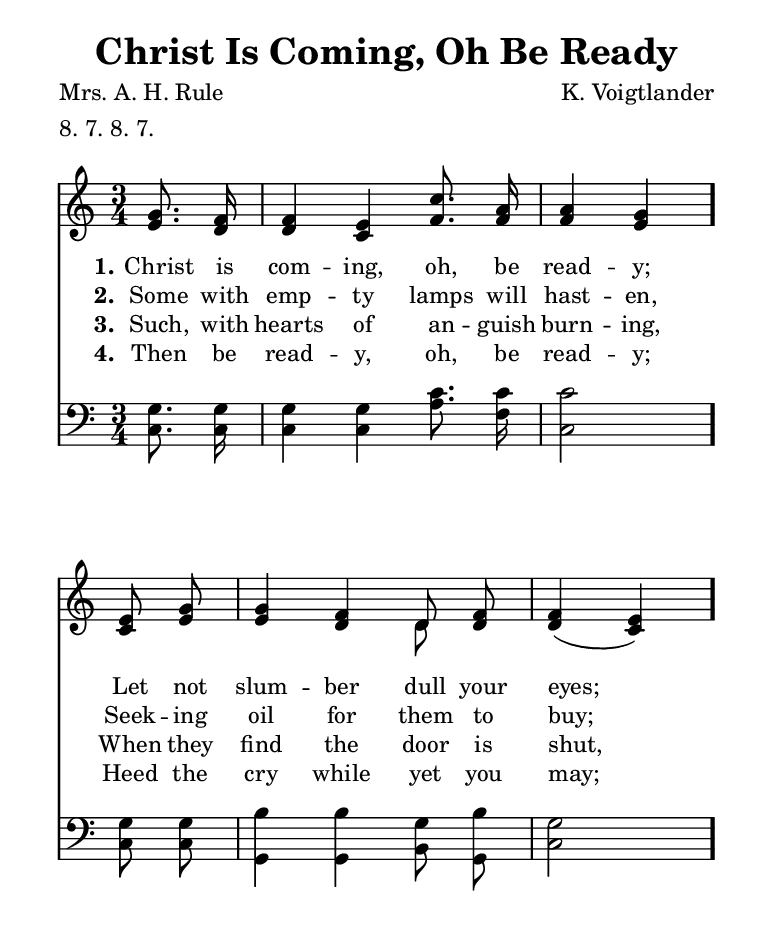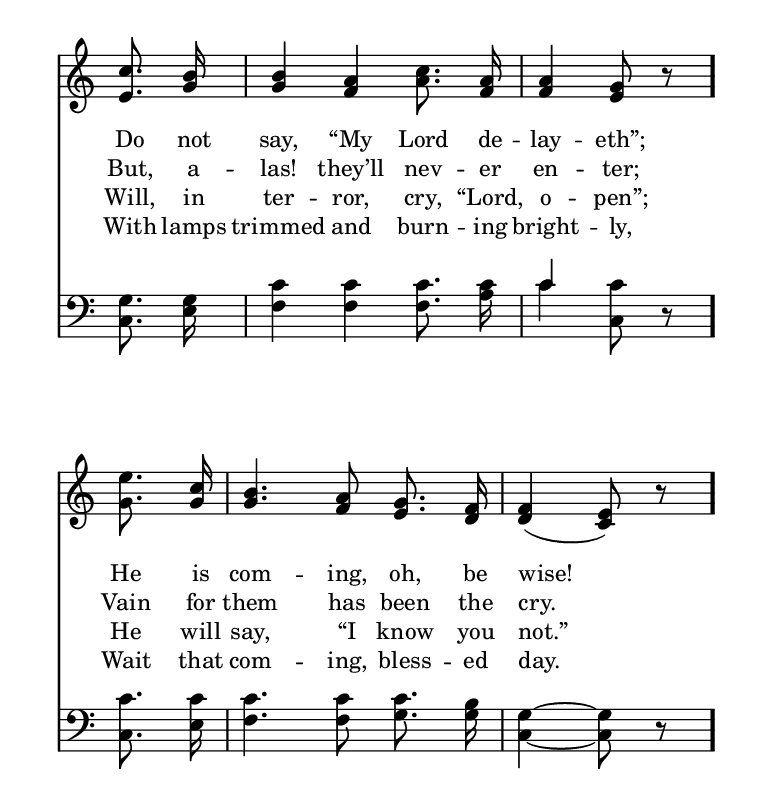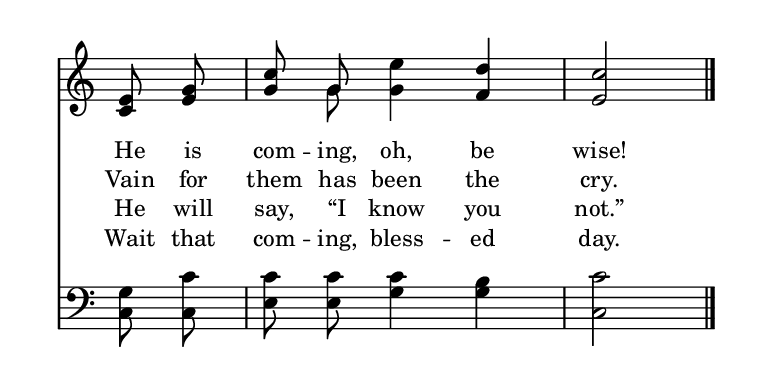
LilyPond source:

\include "common/global.ily"
\paper {
  \include "common/paper.ily"
  ragged-bottom = ##t
  ragged-last-bottom = ##t
  systems-per-page = #(cond (is-eogsized 3) (#t #f))
  system-system-spacing.padding = 11
}

\header{
  %gospel
  hymnnumber = "70"
  title = "Christ Is Coming, Oh Be Ready"
  tunename = "Laßt mich gehen"
  meter = "8. 7. 8. 7."
  poet = "Mrs. A. H. Rule"
  composer = "K. Voigtlander"
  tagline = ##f
}

% for fermata in MIDI
ta = { \tempo 4=70 }
tb = { \tempo 4=35 }

patternAA = { c8. c16 | c4 c4 c8. c16 | c4 c4 }
patternAB = { c8. c16 | c4 c4 c8. c16 | c2 }
patternAC = { c8. c16 | c4 c4 c8. c16 | c4 c8 c8 }
patternAD = { c8. c16 | c4. c8 c8. c16 | c4 c8 c8 }

patternBA = { c8 c8 | c4 c4 c8 c8 | c4 c4 }
patternBB = { c8 c8 | c4 c4 c8 c8 | c2 }

patternCA = { c8 c8 | c8 c8 c4 c4 | c2 }

global = {
  \include "common/overrides.ily"
  \override Staff.TimeSignature.style = #'numbered
  \time 3/4
  \override Score.MetronomeMark.transparent = ##t % hide all fermata changes too
  \ta
  \key c \major
  \partial 4
  \autoBeamOff
}

notesSoprano = {
\global
\relative c'' {

  \changePitch \patternAA { g f | f e c' a | a g }
  \changePitch \patternBA { e g | g f d f | f( e) }
  \changePitch \patternAC { c' b | b a c a | a g r }
  \changePitch \patternAD { e' c | b a g f | f( e) r }
  \changePitch \patternCA { e g | c g e' d | c }

  \bar "|."

}
}

notesAlto = {
\global
\relative e' {

  \changePitch \patternAA { e d | d c f f | f e }
  \changePitch \patternBA { c e | e d d d | d( c) }
  \changePitch \patternAC { e g | g f a f | f e r }
  \changePitch \patternAD { g g | g f e d | d( c) r }
  \changePitch \patternCA { c e | g g g f | e }

}
}

notesTenor = {
\global
\relative a {

  \changePitch \patternAB { g g | g g c c | c }
  \changePitch \patternBB { g g | b b g b | g }
  \changePitch \patternAC { g g | c c c c | c c r }
  \changePitch \patternAD { c c | c c c b | g ~ g r }
  \changePitch \patternCA { g c | c c c b | c }

}
}

notesBass = {
\global
\relative f {

  \changePitch \patternAB { c c | c c a' f | c }
  \changePitch \patternBB { c c | g g b g | c }
  \changePitch \patternAC { c e | f f f a | c c, r }
  \changePitch \patternAD { c e | f f g g | c, ~ c r }
  \changePitch \patternCA { c c | e e g g | c, }

}
}

wordsA = \lyricmode {
\set stanza = "1."

Christ is com -- ing, oh, be read -- y; \bar "."
Let not slum -- ber dull your eyes; \bar "."
Do not say, “My Lord de -- lay -- eth”; \bar "."
He is com -- ing, oh, be wise! \bar "."
%{HIDE>%} He is com -- ing, oh, be wise! \bar "." %{<HIDE%}

}

wordsB = \lyricmode {
\set stanza = "2."

Some with emp -- ty lamps will hast -- en,
Seek -- ing oil for them to buy;
But, a -- las! they’ll nev -- er en -- ter;
Vain for them has been the cry.
%{HIDE>%} Vain for them has been the cry. %{<HIDE%}

}

wordsC = \lyricmode {
\set stanza = "3."

Such, with hearts of an -- guish burn -- ing,
When they find the door is shut,
Will, in ter -- ror, cry, “Lord, o -- pen”;
He will say, “I know you not.”
%{HIDE>%} He will say, “I know you not.” %{<HIDE%}

}

wordsD = \lyricmode {
\set stanza = "4."

Then be read -- y, oh, be read -- y;
Heed the cry while yet you may;
With lamps trimmed and burn -- ing bright -- ly,
Wait that com -- ing, bless -- ed day.
%{HIDE>%} Wait that com -- ing, bless -- ed day. %{<HIDE%}

}

\score {
  \context ChoirStaff <<
    \context Staff = upper <<
      \set Staff.autoBeaming = ##f
      \set ChoirStaff.systemStartDelimiter = #'SystemStartBar
      \set ChoirStaff.printPartCombineTexts = ##f
      \partcombine #'(2 . 9) \notesSoprano \notesAlto
      \context NullVoice = sopranos { \voiceOne << \notesSoprano >> }
      \context Lyrics = one   \lyricsto sopranos \wordsA
      \context Lyrics = two   \lyricsto sopranos \wordsB
      \context Lyrics = three \lyricsto sopranos \wordsC
      \context Lyrics = four  \lyricsto sopranos \wordsD
    >>
    \context Staff = men <<
      \set Staff.autoBeaming = ##f
      \clef bass
      \set ChoirStaff.printPartCombineTexts = ##f
      \partcombine #'(2 . 9) \notesTenor \notesBass
    >>
  >>
  \layout {
    \include "common/layout.ily"
  }
  \midi{
    \include "common/midi.ily"
  }
}

\version "2.19.49"  % necessary for upgrading to future LilyPond versions.

% vi:set et ts=2 sw=2 ai nocindent syntax=lilypond:
